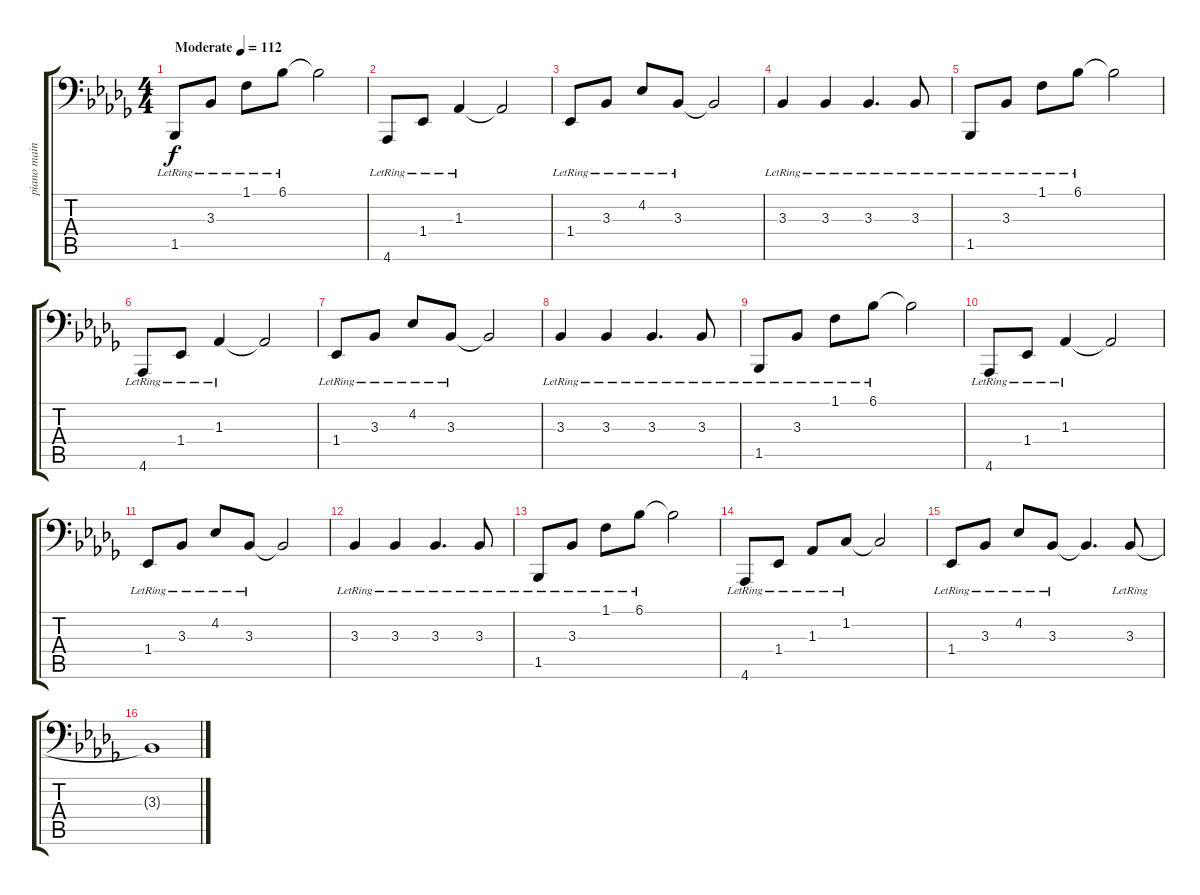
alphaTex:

\track ("piano main gauche" "piano main") {instrument acousticgrandpiano bank 1}
\staff {score tabs}
\tuning (E3 B2 G2 D2 A1 E1) {hide}
\ts (4 4)
\tempo (112 "Moderate")
\clef f4
\ks bbminor
1.5{lr}.8{dy f instrument acousticgrandpiano} 3.3{lr}.8 1.1{lr}.8 6.1{lr}.8 6.1{t}.2 |
4.6{lr}.8 1.4{lr}.8 1.3{lr}.4 1.3{t}.2 |
1.4{lr}.8 3.3{lr}.8 4.2{lr}.8 3.3{lr}.8 3.3{t}.2 |
3.3{lr}.4 3.3{lr}.4 3.3{lr}.4{d} 3.3{lr}.8 |
1.5{lr}.8 3.3{lr}.8 1.1{lr}.8 6.1{lr}.8 6.1{t}.2 |
4.6{lr}.8 1.4{lr}.8 1.3{lr}.4 1.3{t}.2 |
1.4{lr}.8 3.3{lr}.8 4.2{lr}.8 3.3{lr}.8 3.3{t}.2 |
3.3{lr}.4 3.3{lr}.4 3.3{lr}.4{d} 3.3{lr}.8 |
1.5{lr}.8 3.3{lr}.8 1.1{lr}.8 6.1{lr}.8 6.1{t}.2 |
4.6{lr}.8 1.4{lr}.8 1.3{lr}.4 1.3{t}.2 |
1.4{lr}.8 3.3{lr}.8 4.2{lr}.8 3.3{lr}.8 3.3{t}.2 |
3.3{lr}.4 3.3{lr}.4 3.3{lr}.4{d} 3.3{lr}.8 |
1.5{lr}.8 3.3{lr}.8 1.1{lr}.8 6.1{lr}.8 6.1{t}.2 |
4.6{lr}.8 1.4{lr}.8 1.3{lr}.8 1.2{lr}.8 1.2{t}.2 |
1.4{lr}.8 3.3{lr}.8 4.2{lr}.8 3.3{lr}.8 3.3{t}.4{d} 3.3{lr}.8 |
3.3{t}.1
